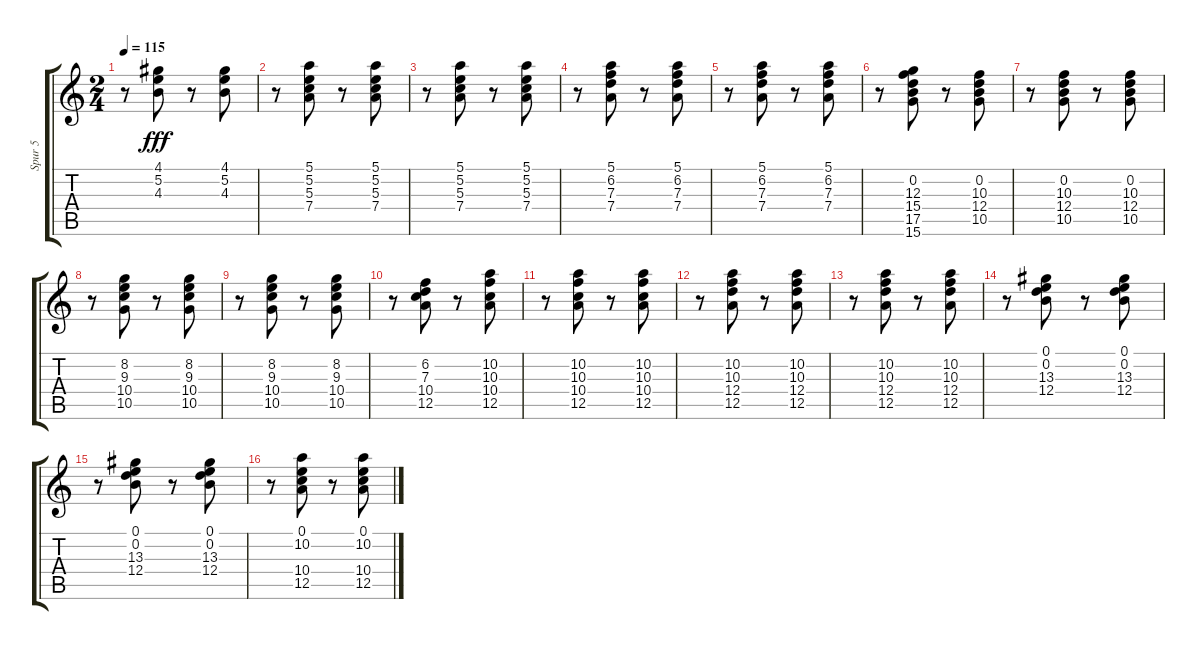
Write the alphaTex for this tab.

\track ("Spur 5" "Spur 5") {instrument acousticguitarnylon}
\staff {score tabs}
\tuning (E4 B3 G3 D3 A2 E2) {hide}
\ts (2 4)
\tempo 115
\clef g2
\ks c
r.8{dy fff} (4.1 5.2 4.3).8 r.8 (4.1 5.2 4.3).8 |
r.8 (5.1 5.2 5.3 7.4).8 r.8 (5.1 5.2 5.3 7.4).8 |
r.8 (5.1 5.2 5.3 7.4).8 r.8 (5.1 5.2 5.3 7.4).8 |
r.8 (5.1 6.2 7.3 7.4).8 r.8 (5.1 6.2 7.3 7.4).8 |
r.8 (5.1 6.2 7.3 7.4).8 r.8 (5.1 6.2 7.3 7.4).8 |
r.8 (0.2 12.3 15.4 17.5 15.6).8 r.8 (0.2 10.3 12.4 10.5).8 |
r.8 (0.2 10.3 12.4 10.5).8 r.8 (0.2 10.3 12.4 10.5).8 |
r.8 (8.2 9.3 10.4 10.5).8 r.8 (8.2 9.3 10.4 10.5).8 |
r.8 (8.2 9.3 10.4 10.5).8 r.8 (8.2 9.3 10.4 10.5).8 |
r.8 (6.2 7.3 10.4 12.5).8 r.8 (10.2 10.3 10.4 12.5).8 |
r.8 (10.2 10.3 10.4 12.5).8 r.8 (10.2 10.3 10.4 12.5).8 |
r.8 (10.2 10.3 12.4 12.5).8 r.8 (10.2 10.3 12.4 12.5).8 |
r.8 (10.2 10.3 12.4 12.5).8 r.8 (10.2 10.3 12.4 12.5).8 |
r.8 (0.1 0.2 13.3 12.4).8 r.8 (0.1 0.2 13.3 12.4).8 |
r.8 (0.1 0.2 13.3 12.4).8 r.8 (0.1 0.2 13.3 12.4).8 |
r.8 (0.1 10.2 10.4 12.5).8 r.8 (0.1 10.2 10.4 12.5).8
